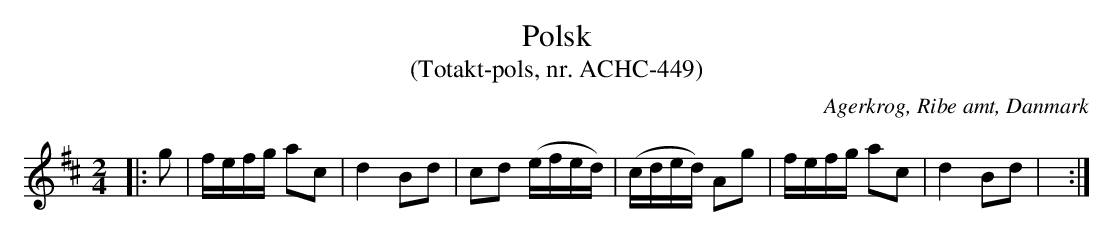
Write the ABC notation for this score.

X:1
T:Polsk
T:(Totakt-pols, nr. ACHC-449)
O:Agerkrog, Ribe amt, Danmark
M:2/4
L:1/8
K:D
|: g | f/e/f/g/ ac | d2 Bd | cd (e/f/e/d/) | (c/d/e/d/) Ag | f/e/f/g/ ac | d2 Bd | :|
|:  :|
